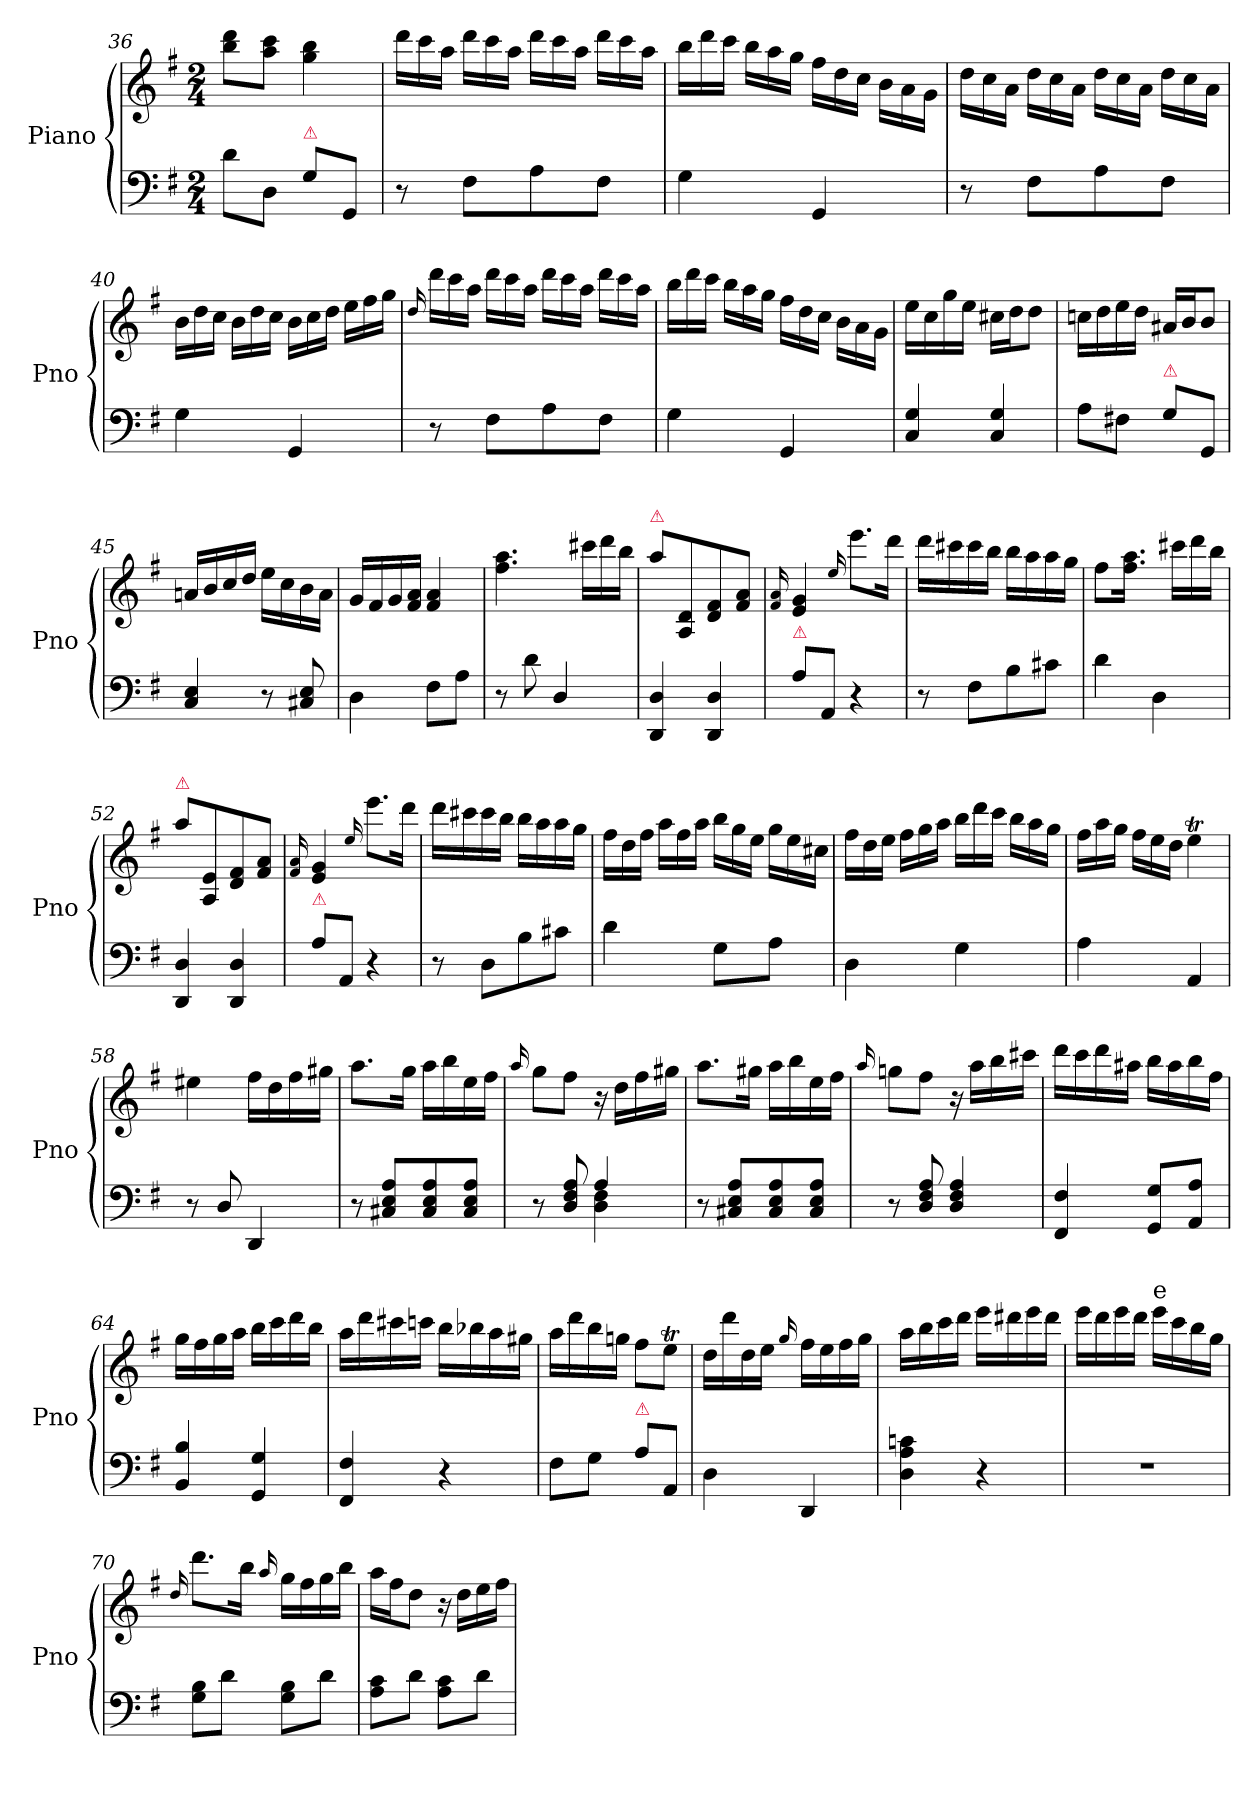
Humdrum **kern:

**kern	**kern
*part2	*part1
*staff2	*staff1
*I"Piano	*I"Piano
*I'Pno	*I'Pno
*clefF4	*clefG2
*k[f#]	*k[f#]
*G:	*G:
*M2/4	*M2/4
=36	=36
8d\L	8bb\ 8ddd\L
8D\J	8aa\ 8ccc\J
!LO:TX:a:color=crimson:t=⚠	!
8G\L	4gg\ 4bb\
8GG/J	.
=37	=37
*	*Xtuplet
8r	24ddd\LL
.	24ccc\
.	24aa\JJ
8F#\L	24ddd\LL
.	24ccc\
.	24aa\JJ
8A\	24ddd\LL
.	24ccc\
.	24aa\JJ
8F#\J	24ddd\LL
.	24ccc\
.	24aa\JJ
=38	=38
4G\	24bb\LL
.	24ddd\
.	24ccc\JJ
.	24bb\LL
.	24aa\
.	24gg\JJ
4GG/	24ff#\LL
.	24dd\
.	24cc\JJ
.	24b\LL
.	24a\
.	24g\JJ
=39	=39
8r	24dd\LL
.	24cc\
.	24a\JJ
8F#\L	24dd\LL
.	24cc\
.	24a\JJ
8A\	24dd\LL
.	24cc\
.	24a\JJ
8F#\J	24dd\LL
.	24cc\
.	24a\JJ
=40	=40
4G\	24b\LL
.	24dd\
.	24cc\JJ
.	24b\LL
.	24dd\
.	24cc\JJ
4GG/	24b\LL
.	24cc\
.	24dd\JJ
.	24ee\LL
.	24ff#\
.	24gg\JJ
=41	=41
.	16qqdd/
8r	24ddd\LL
.	24ccc\
.	24aa\JJ
8F#\L	24ddd\LL
.	24ccc\
.	24aa\JJ
8A\	24ddd\LL
.	24ccc\
.	24aa\JJ
8F#\J	24ddd\LL
.	24ccc\
.	24aa\JJ
=42	=42
4G\	24bb\LL
.	24ddd\
.	24ccc\JJ
.	24bb\LL
.	24aa\
.	24gg\JJ
4GG/	24ff#\LL
.	24dd\
.	24cc\JJ
.	24b\LL
.	24a\
.	24g\JJ
=43	=43
4C/ 4G/	16ee\LL
.	16cc\
.	16gg\
.	16ee\JJ
4C/ 4G/	16cc#X\LL
.	16dd\J
.	8dd\J
=44	=44
8A\L	16ccn\LL
.	16dd\
8F#X\J	16ee\
.	16dd\JJ
!LO:TX:a:color=crimson:t=⚠	!
8G\L	16a#X/LL
.	16b/J
8GG/J	8b/J
=45	=45
4C/ 4E/	16an/LL
.	16b/
.	16cc/
.	16dd/JJ
8r	16ee\LL
.	16cc\
8C#X/ 8E/	16b\
.	16a\JJ
=46	=46
4D\	16g/LL
.	16f#/
.	16g/
.	16f#/ 16a/JJ
8F#\L	4f#/ 4a/
8A\J	.
=47	=47
8r	4.ff#\ 4.aa\
8d\	.
4D/	.
.	24ccc#X\LL
.	24ddd\
.	24bb\JJ
=48	=48
!	!LO:TX:a:color=crimson:t=⚠
4DD/ 4D/	8aa\L
.	8A/ 8d/
4DD/ 4D/	8d/ 8f#/
.	8f#/ 8a/J
=49	=49
.	16qqf#/ 16qqa/
!LO:TX:a:color=crimson:t=⚠	!
8A\L	4e/ 4g/
8AA/J	.
.	16qqee/
4r	8.eee\L
.	16ddd\Jk
=50	=50
8r	16ddd\LL
.	16ccc#X\
8F#\L	16ccc#\
.	16bb\JJ
8B\	16bb\LL
.	16aa\
8c#X\J	16aa\
.	16gg\JJ
=51	=51
4d\	8ff#\L
!	!LO:N:vis=16.
.	8.ff#\ 8.aa\Jk
4D\	.
.	16ccc#X\LL
.	16ddd\
.	16bb\JJ
=52	=52
!	!LO:TX:a:color=crimson:t=⚠
4DD/ 4D/	8aa\L
.	8A/ 8e/
4DD/ 4D/	8d/ 8f#/
.	8f#/ 8a/J
=53	=53
.	16qqf#/ 16qqa/
!LO:TX:a:color=crimson:t=⚠	!
8A\L	4e/ 4g/
8AA/J	.
.	16qqee/
4r	8.eee\L
.	16ddd\Jk
=54	=54
8r	16ddd\LL
.	16ccc#X\
8D\L	16ccc#\
.	16bb\JJ
8B\	16bb\LL
.	16aa\
8c#X\J	16aa\
.	16gg\JJ
=55	=55
4d\	24ff#\LL
.	24dd\
.	24ff#\JJ
.	24aa\LL
.	24ff#\
.	24aa\JJ
8G\L	24bb\LL
.	24gg\
.	24ee\JJ
8A\J	24gg\LL
.	24ee\
.	24cc#X\JJ
=56	=56
4D\	24ff#\LL
.	24dd\
.	24ee\JJ
.	24ff#\LL
.	24gg\
.	24aa\JJ
4G\	24bb\LL
.	24ddd\
.	24ccc\JJ
.	24bb\LL
.	24aa\
.	24gg\JJ
=57	=57
4A\	24ff#\LL
.	24aa\
.	24gg\JJ
.	24ff#\LL
.	24ee\
.	24dd\JJ
4AA/	4eeT\
=58	=58
8r	4ee#X\
8D/	.
4DD/	16ff#\LL
.	16dd\
.	16ff#\
.	16gg#X\JJ
=59	=59
8r	8.aa\L
8C#X/ 8E/ 8A/L	.
.	16gg\Jk
8C#/ 8E/ 8A/	16aa\LL
.	16bb\
8C#/ 8E/ 8A/J	16ee\
.	16ff#\JJ
=60	=60
.	16qqaa/
*^	*
8r	4ryy	8gg\L
8D/ 8F#/ 8A/	.	8ff#\J
4A/	4D\ 4F#\	16r
.	.	16dd\LL
.	.	16ff#\
.	.	16gg#X\JJ
*v	*v	*
=61	=61
8r	8.aa\L
8C#X/ 8E/ 8A/L	.
.	16gg#X\Jk
8C#/ 8E/ 8A/	16aa\LL
.	16bb\
8C#/ 8E/ 8A/J	16ee\
.	16ff#\JJ
=62	=62
.	16qqaa/
8r	8ggn\L
8D/ 8F#/ 8A/	8ff#\J
4D/ 4F#/ 4A/	16r
.	16aa\LL
.	16bb\
.	16ccc#X\JJ
=63	=63
4FF#/ 4F#/	16ddd\LL
.	16ccc\
.	16ddd\
.	16aa#X\JJ
8GG/ 8G/L	16bb\LL
.	16aa#\
8AA/ 8A/J	16bb\
.	16ff#\JJ
=64	=64
4BB/ 4B/	16gg\LL
.	16ff#\
.	16gg\
.	16aa\JJ
4GG/ 4G/	16bb\LL
.	16ccc\
.	16ddd\
.	16bb\JJ
=65	=65
4FF#/ 4F#/	16aa\LL
.	16ddd\
.	16ccc#X\
.	16cccn\JJ
4r	16bb\LL
.	16bb-X\
.	16aa\
.	16gg#X\JJ
=66	=66
8F#\L	16aa\LL
.	16ddd\
8G\J	16bb\
.	16ggn\JJ
!LO:TX:a:color=crimson:t=⚠	!
8A\L	8ff#\L
8AA/J	8eeT\J
=67	=67
4D\	16dd\LL
.	16ddd\
.	16dd\
.	16ee\JJ
.	16qqgg/
4DD/	16ff#\LL
.	16ee\
.	16ff#\
.	16gg\JJ
=68	=68
4D\ 4A\ 4cn\	16aa\LL
.	16bb\
.	16ccc\
.	16ddd\JJ
4r	16eee\LL
.	16ddd#X\
.	16eee\
.	16ddd#\JJ
=69	=69
2r	16eee\LL
.	16ddd\
.	16eee\
.	16ddd\JJ
!	!LO:TX:a:t=e
.	16eee\LL
.	16ccc\
.	16bb\
.	16gg\JJ
=70	=70
.	16qqdd/
8G\ 8B\L	8.ddd\L
8d\J	.
.	16bb\Jk
.	16qqaa/
8G\ 8B\L	16gg\LL
.	16ff#\
8d\J	16gg\
.	16bb\JJ
=71	=71
8A\ 8c\L	16aa\LL
.	16ff#\J
8d\J	8dd\J
8A\ 8c\L	16r
.	16dd\LL
8d\J	16ee\
.	16ff#\JJ
=	=
*-	*-
